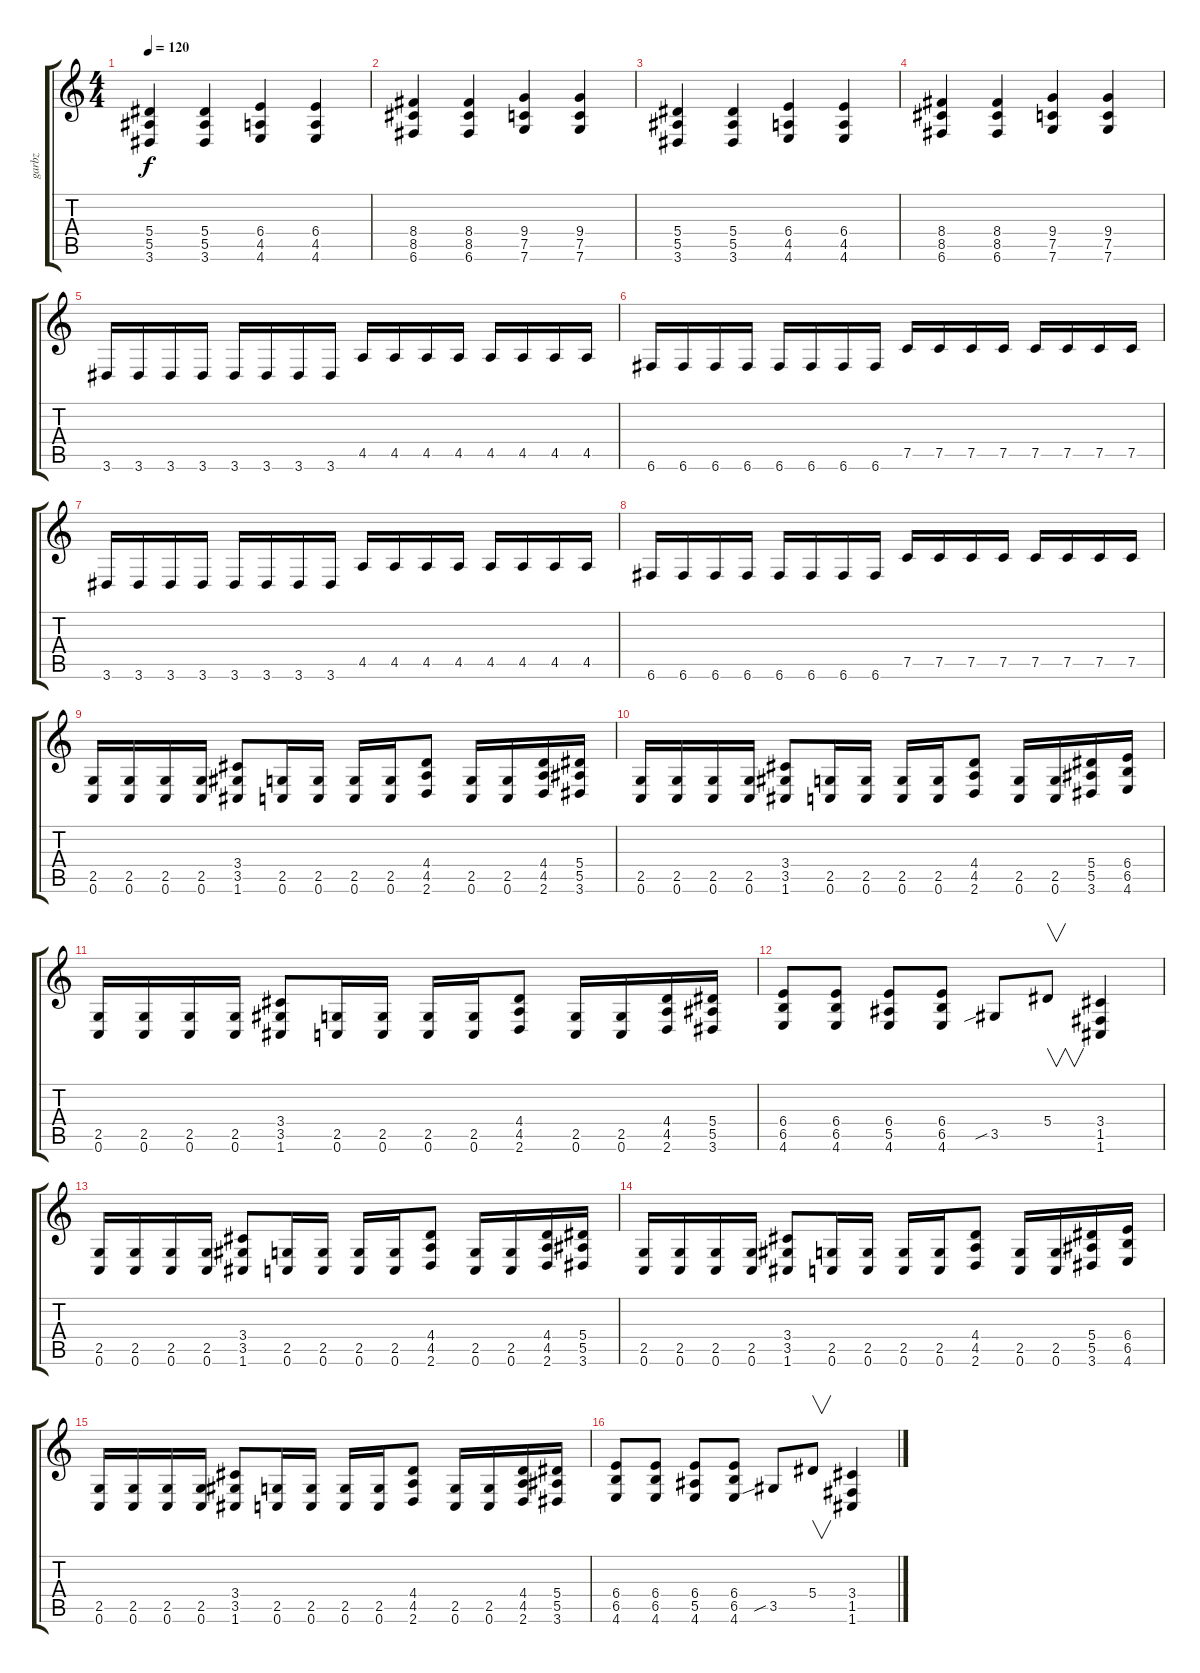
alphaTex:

\track ("garbz" "garbz") {instrument overdrivenguitar}
\staff {score tabs}
\tuning (C4 G3 Eb3 Bb2 F2 C2) {hide}
\ts (4 4)
\tempo 120
\clef g2
\ks c
(5.4 5.5 3.6).4{dy f} (5.4 5.5 3.6).4 (6.4 4.5 4.6).4 (6.4 4.5 4.6).4 |
(8.4 8.5 6.6).4 (8.4 8.5 6.6).4 (9.4 7.5 7.6).4 (9.4 7.5 7.6).4 |
(5.4 5.5 3.6).4 (5.4 5.5 3.6).4 (6.4 4.5 4.6).4 (6.4 4.5 4.6).4 |
(8.4 8.5 6.6).4 (8.4 8.5 6.6).4 (9.4 7.5 7.6).4 (9.4 7.5 7.6).4 |
3.6.16 3.6.16 3.6.16 3.6.16 3.6.16 3.6.16 3.6.16 3.6.16 4.5.16 4.5.16 4.5.16 4.5.16 4.5.16 4.5.16 4.5.16 4.5.16 |
6.6.16 6.6.16 6.6.16 6.6.16 6.6.16 6.6.16 6.6.16 6.6.16 7.5.16 7.5.16 7.5.16 7.5.16 7.5.16 7.5.16 7.5.16 7.5.16 |
3.6.16 3.6.16 3.6.16 3.6.16 3.6.16 3.6.16 3.6.16 3.6.16 4.5.16 4.5.16 4.5.16 4.5.16 4.5.16 4.5.16 4.5.16 4.5.16 |
6.6.16 6.6.16 6.6.16 6.6.16 6.6.16 6.6.16 6.6.16 6.6.16 7.5.16 7.5.16 7.5.16 7.5.16 7.5.16 7.5.16 7.5.16 7.5.16 |
(2.5 0.6).16 (2.5 0.6).16 (2.5 0.6).16 (2.5 0.6).16 (3.4 3.5 1.6).8 (2.5 0.6).16 (2.5 0.6).16 (2.5 0.6).16 (2.5 0.6).16 (4.4 4.5 2.6).8 (2.5 0.6).16 (2.5 0.6).16 (4.4 4.5 2.6).16 (5.4 5.5 3.6).16 |
(2.5 0.6).16 (2.5 0.6).16 (2.5 0.6).16 (2.5 0.6).16 (3.4 3.5 1.6).8 (2.5 0.6).16 (2.5 0.6).16 (2.5 0.6).16 (2.5 0.6).16 (4.4 4.5 2.6).8 (2.5 0.6).16 (2.5 0.6).16 (5.4 5.5 3.6).16 (6.4 6.5 4.6).16 |
(2.5 0.6).16 (2.5 0.6).16 (2.5 0.6).16 (2.5 0.6).16 (3.4 3.5 1.6).8 (2.5 0.6).16 (2.5 0.6).16 (2.5 0.6).16 (2.5 0.6).16 (4.4 4.5 2.6).8 (2.5 0.6).16 (2.5 0.6).16 (4.4 4.5 2.6).16 (5.4 5.5 3.6).16 |
(6.4 6.5 4.6).8 (6.4 6.5 4.6).8 (6.4 5.5 4.6).8 (6.4 6.5 4.6).8 3.5{sib}.8 5.4.8{v} (3.4 1.5 1.6).4 |
(2.5 0.6).16 (2.5 0.6).16 (2.5 0.6).16 (2.5 0.6).16 (3.4 3.5 1.6).8 (2.5 0.6).16 (2.5 0.6).16 (2.5 0.6).16 (2.5 0.6).16 (4.4 4.5 2.6).8 (2.5 0.6).16 (2.5 0.6).16 (4.4 4.5 2.6).16 (5.4 5.5 3.6).16 |
(2.5 0.6).16 (2.5 0.6).16 (2.5 0.6).16 (2.5 0.6).16 (3.4 3.5 1.6).8 (2.5 0.6).16 (2.5 0.6).16 (2.5 0.6).16 (2.5 0.6).16 (4.4 4.5 2.6).8 (2.5 0.6).16 (2.5 0.6).16 (5.4 5.5 3.6).16 (6.4 6.5 4.6).16 |
(2.5 0.6).16 (2.5 0.6).16 (2.5 0.6).16 (2.5 0.6).16 (3.4 3.5 1.6).8 (2.5 0.6).16 (2.5 0.6).16 (2.5 0.6).16 (2.5 0.6).16 (4.4 4.5 2.6).8 (2.5 0.6).16 (2.5 0.6).16 (4.4 4.5 2.6).16 (5.4 5.5 3.6).16 |
(6.4 6.5 4.6).8 (6.4 6.5 4.6).8 (6.4 5.5 4.6).8 (6.4 6.5 4.6).8 3.5{sib}.8 5.4.8{v} (3.4 1.5 1.6).4
